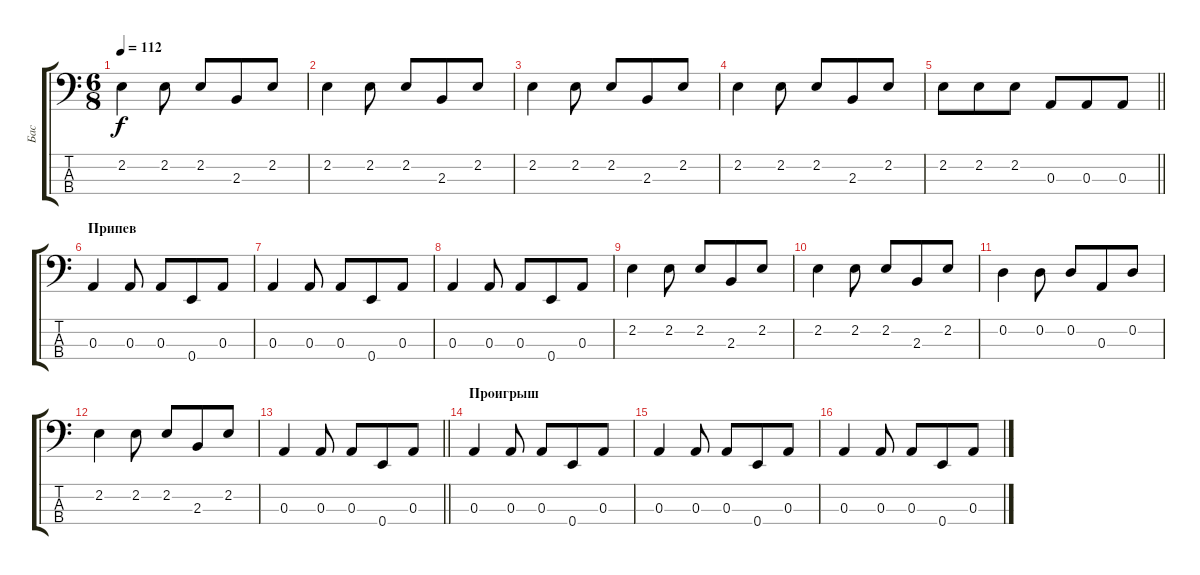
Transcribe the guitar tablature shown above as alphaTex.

\track ("Бас" "Бас") {instrument electricbassfinger}
\staff {score tabs}
\tuning (G2 D2 A1 E1) {hide}
\ts (6 8)
\tempo 112
\clef f4
\ks c
2.2.4{dy f} 2.2.8 2.2.8 2.3.8 2.2.8 |
2.2.4 2.2.8 2.2.8 2.3.8 2.2.8 |
2.2.4 2.2.8 2.2.8 2.3.8 2.2.8 |
2.2.4 2.2.8 2.2.8 2.3.8 2.2.8 |
\barLineRight lightlight
2.2.8 2.2.8 2.2.8 0.3.8 0.3.8 0.3.8 |
\section ("" "Припев")
0.3.4 0.3.8 0.3.8 0.4.8 0.3.8 |
0.3.4 0.3.8 0.3.8 0.4.8 0.3.8 |
0.3.4 0.3.8 0.3.8 0.4.8 0.3.8 |
2.2.4 2.2.8 2.2.8 2.3.8 2.2.8 |
2.2.4 2.2.8 2.2.8 2.3.8 2.2.8 |
0.2.4 0.2.8 0.2.8 0.3.8 0.2.8 |
2.2.4 2.2.8 2.2.8 2.3.8 2.2.8 |
\barLineRight lightlight
0.3.4 0.3.8 0.3.8 0.4.8 0.3.8 |
\section ("" "Проигрыш")
0.3.4 0.3.8 0.3.8 0.4.8 0.3.8 |
0.3.4 0.3.8 0.3.8 0.4.8 0.3.8 |
0.3.4 0.3.8 0.3.8 0.4.8 0.3.8
